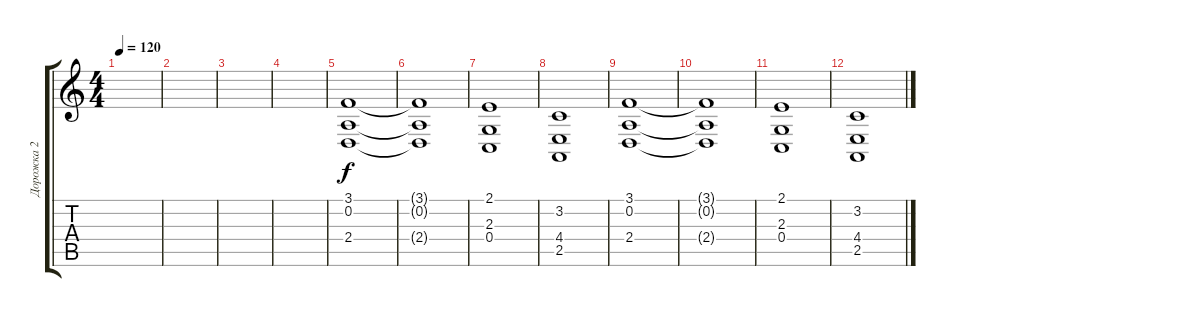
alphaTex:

\track ("Дорожка 2" "Дорожка 2") {instrument stringensemble2}
\staff {score tabs}
\tuning (D4 A3 F3 C3 G2 D2) {hide}
\ts (4 4)
\tempo 120
\clef g2
\ks c
|
|
|
|
(3.1 0.2 2.4).1 |
(3.1{t} 0.2{t} 2.4{t}).1 |
(2.1 2.3 0.4).1 |
(3.2 4.4 2.5).1 |
(3.1 0.2 2.4).1 |
(3.1{t} 0.2{t} 2.4{t}).1 |
(2.1 2.3 0.4).1 |
(3.2 4.4 2.5).1
